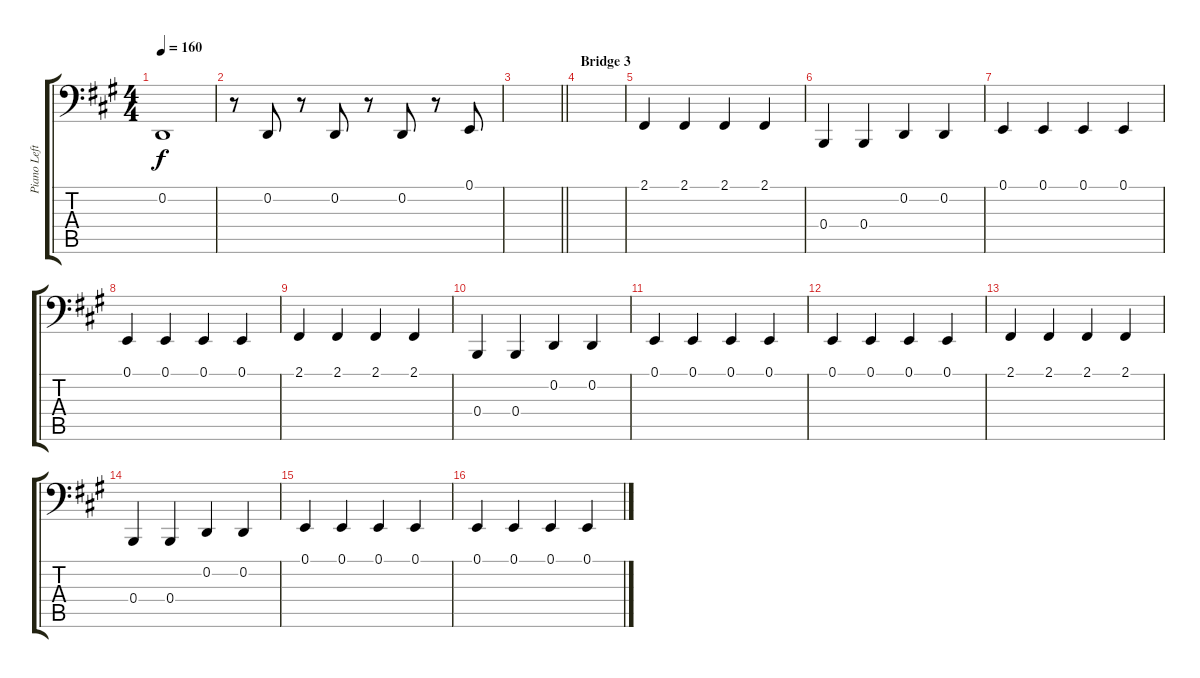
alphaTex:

\track ("Piano Left Hand" "Piano Left") {instrument acousticgrandpiano}
\staff {score tabs}
\tuning (E2 D2 C2 B1 A1 G1) {hide}
\ts (4 4)
\tempo 160
\clef f4
\ks a
0.2.1{dy f} |
r.8 0.2.8 r.8 0.2.8 r.8 0.2.8 r.8 0.1.8 |
\barLineRight lightlight
|
\section ("" "Bridge 3")
|
2.1.4 2.1.4 2.1.4 2.1.4 |
0.4.4 0.4.4 0.2.4 0.2.4 |
0.1.4 0.1.4 0.1.4 0.1.4 |
0.1.4 0.1.4 0.1.4 0.1.4 |
2.1.4 2.1.4 2.1.4 2.1.4 |
0.4.4 0.4.4 0.2.4 0.2.4 |
0.1.4 0.1.4 0.1.4 0.1.4 |
0.1.4 0.1.4 0.1.4 0.1.4 |
2.1.4 2.1.4 2.1.4 2.1.4 |
0.4.4 0.4.4 0.2.4 0.2.4 |
0.1.4 0.1.4 0.1.4 0.1.4 |
0.1.4 0.1.4 0.1.4 0.1.4
